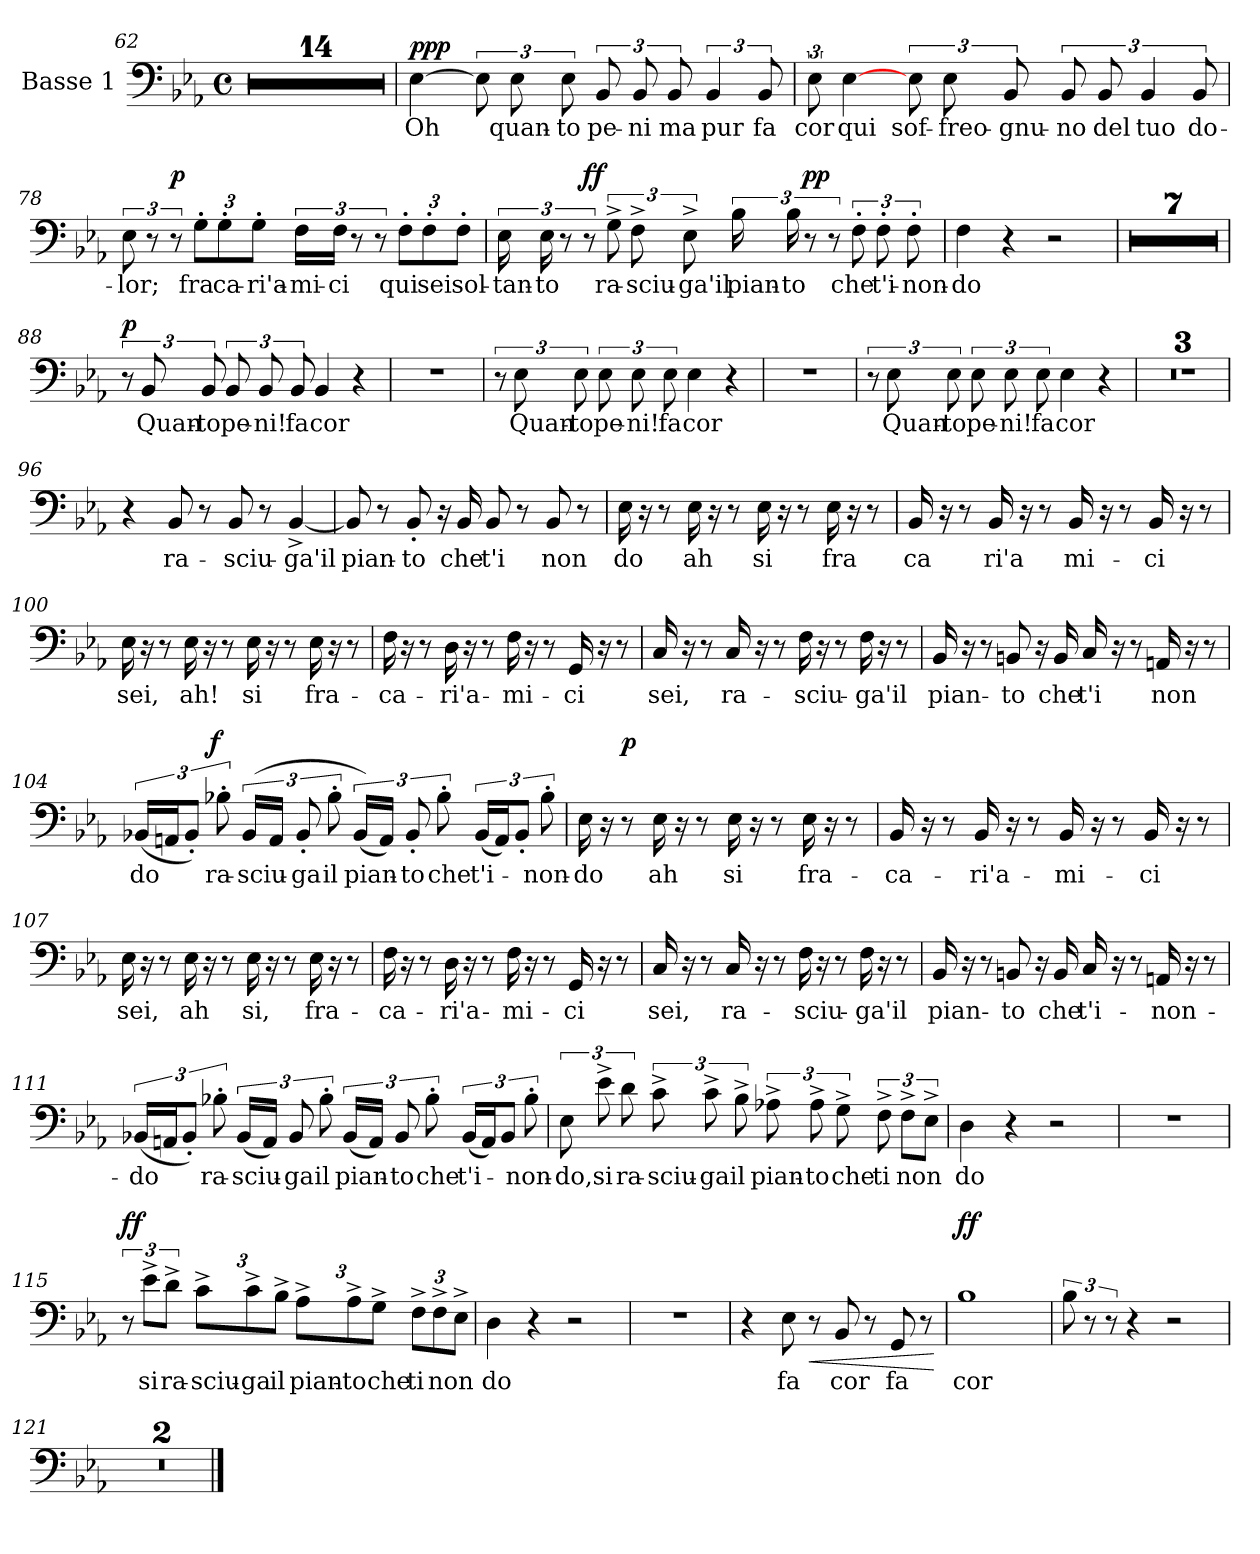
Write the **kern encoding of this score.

**kern	**text	**dynam
*part1	*part1	*part1
*staff1	*staff1	*staff1
*I"Basse 1	*	*
*I'B.1	*	*
*clefF4	*	*
*k[b-e-a-]	*	*
*E-:	*	*
*M4/4	*	*
*met(c)	*	*
=62	=62	=62
1r	.	.
=63	=63	=63
1r	.	.
=64	=64	=64
1r	.	.
=65	=65	=65
1r	.	.
!!LO:PB:g=z
=66	=66	=66
1r	.	.
=67	=67	=67
1r	.	.
=68	=68	=68
1r	.	.
=69	=69	=69
1r	.	.
!!LO:LB:g=z
=70	=70	=70
1r	.	.
=71	=71	=71
1r	.	.
!!LO:LB:g=z
=72	=72	=72
1r	.	.
=73	=73	=73
1r	.	.
!!LO:LB:g=z
=74	=74	=74
1r	.	.
=75	=75	=75
1r	.	.
!!LO:PB:g=z
=76	=76	=76
!	!	!LO:DY:b
[4E-\	Oh	ppp
12E-\]	.	.
12E-\	quan-	.
12E-\	-to	.
12BB-/	pe-	.
12BB-/	-ni	.
12BB-/	ma	.
6BB-/	pur	.
12BB-/	fa	.
!!LO:PB:g=z
=77	=77	=77
12E-\	cor	.
[4E-\	qui	.
12E-\	sof-	.
12E-\	-freo-	.
12BB-/	-gnu-	.
12BB-/	-no	.
12BB-/	del	.
6BB-/	tuo	.
12BB-/	do-	.
=78	=78	=78
12E-\	-lor;	.
12r	.	.
!	!	!LO:DY:b
12r	.	p
12G'\L	fra	.
12G'\	ca-	.
12G'\J	-ri'a-	.
24F\LL	-mi-	.
24F\JJ	-ci	.
12r	.	.
12r	.	.
12F'\L	qui	.
12F'\	sei	.
12F'\J	sol-	.
!!LO:PB:g=z
=79	=79	=79
24E-\	-tan-	.
24E-\	-to	.
12r	.	.
!	!	!LO:DY:b
12r	.	ff
12G^\	ra-	.
12F^\	-sciu-	.
12E-^\	-ga'il	.
24B-\	pian-	.
24B-\	-to	.
!	!	!LO:DY:b
12r	.	pp
12r	.	.
12F'\	che	.
12F'\	t'i-	.
12F'\	-non-	.
=80	=80	=80
4F\	-do	.
4r	.	.
2r	.	.
=81	=81	=81
1r	.	.
!!LO:LB:g=z
=82	=82	=82
1r	.	.
=83	=83	=83
1r	.	.
=84	=84	=84
1r	.	.
=85	=85	=85
1r	.	.
!!LO:PB:g=z
=86	=86	=86
1r	.	.
=87	=87	=87
1r	.	.
=88	=88	=88
!	!	!LO:DY:b
12r	.	p
12BB-/	Quan-	.
12BB-/	-to	.
12BB-/	pe-	.
12BB-/	-ni!	.
12BB-/	fa	.
4BB-/	cor	.
4r	.	.
!!LO:PB:g=z
=89	=89	=89
1r	.	.
=90	=90	=90
12r	.	.
12E-\	Quan-	.
12E-\	-to	.
12E-\	pe-	.
12E-\	-ni!	.
12E-\	fa	.
4E-\	cor	.
4r	.	.
=91	=91	=91
1r	.	.
!!LO:PB:g=z
=92	=92	=92
12r	.	.
12E-\	Quan-	.
12E-\	-to	.
12E-\	pe-	.
12E-\	-ni!	.
12E-\	fa	.
4E-\	cor	.
4r	.	.
=93	=93	=93
1r	.	.
=94	=94	=94
1r	.	.
!!LO:PB:g=z
=95	=95	=95
1r	.	.
=96	=96	=96
4r	.	.
8BB-/	ra-	.
8r	.	.
8BB-/	-sciu-	.
8r	.	.
[4BB-^/	-ga'il	.
=97	=97	=97
8BB-/]	pian-	.
8r	.	.
8BB-'/	-to	.
16r	.	.
16BB-/	che	.
8BB-/	t'i	.
8r	.	.
8BB-/	non	.
8r	.	.
!!LO:PB:g=z
=98	=98	=98
16E-\	do	.
16r	.	.
8r	.	.
16E-\	ah	.
16r	.	.
8r	.	.
16E-\	si	.
16r	.	.
8r	.	.
16E-\	fra	.
16r	.	.
8r	.	.
=99	=99	=99
16BB-/	ca	.
16r	.	.
8r	.	.
16BB-/	ri'a	.
16r	.	.
8r	.	.
16BB-/	mi-	.
16r	.	.
8r	.	.
16BB-/	-ci	.
16r	.	.
8r	.	.
!!LO:PB:g=z
=100	=100	=100
16E-\	sei,	.
16r	.	.
8r	.	.
16E-\	ah!	.
16r	.	.
8r	.	.
16E-\	si	.
16r	.	.
8r	.	.
16E-\	fra-	.
16r	.	.
8r	.	.
=101	=101	=101
16F\	-ca-	.
16r	.	.
8r	.	.
16D\	-ri'a-	.
16r	.	.
8r	.	.
16F\	-mi-	.
16r	.	.
8r	.	.
16GG/	-ci	.
16r	.	.
8r	.	.
!!LO:PB:g=z
=102	=102	=102
16C/	sei,	.
16r	.	.
8r	.	.
16C/	ra-	.
16r	.	.
8r	.	.
16F\	-sciu-	.
16r	.	.
8r	.	.
16F\	-ga'il	.
16r	.	.
8r	.	.
!!LO:PB:g=z
=103	=103	=103
16BB-/	pian-	.
16r	.	.
8r	.	.
8BBn/	-to	.
16r	.	.
16BB/	che	.
16C/	t'i	.
16r	.	.
8r	.	.
16AAn/	non	.
16r	.	.
8r	.	.
!!LO:PB:g=z
=104	=104	=104
(24BB-X/LL	do	.
24AAn/J	.	.
12BB-'/J)	.	.
!	!	!LO:DY:b
12B-X'\	ra-	f
(>24BB-/LL	-sciu-	.
24AA/JJ	.	.
12BB-'/	-ga	.
12B-'\	il	.
(24BB-/LL)	pian-	.
24AA/JJ)	.	.
12BB-'/	-to	.
12B-'\	che	.
(24BB-/LL	t'i-	.
24AA/J)	.	.
12BB-'/J	.	.
12B-'\	-non-	.
!!LO:PB:g=z
=105	=105	=105
16E-\	-do	.
16r	.	.
!	!	!LO:DY:b
8r	.	p
16E-\	ah	.
16r	.	.
8r	.	.
16E-\	si	.
16r	.	.
8r	.	.
16E-\	fra-	.
16r	.	.
8r	.	.
=106	=106	=106
16BB-/	-ca-	.
16r	.	.
8r	.	.
16BB-/	-ri'a-	.
16r	.	.
8r	.	.
16BB-/	-mi-	.
16r	.	.
8r	.	.
16BB-/	-ci	.
16r	.	.
8r	.	.
!!LO:PB:g=z
=107	=107	=107
16E-\	sei,	.
16r	.	.
8r	.	.
16E-\	ah	.
16r	.	.
8r	.	.
16E-\	si,	.
16r	.	.
8r	.	.
16E-\	fra-	.
16r	.	.
8r	.	.
=108	=108	=108
16F\	-ca-	.
16r	.	.
8r	.	.
16D\	-ri'a-	.
16r	.	.
8r	.	.
16F\	-mi-	.
16r	.	.
8r	.	.
16GG/	-ci	.
16r	.	.
8r	.	.
!!LO:PB:g=z
=109	=109	=109
16C/	sei,	.
16r	.	.
8r	.	.
16C/	ra-	.
16r	.	.
8r	.	.
16F\	-sciu-	.
16r	.	.
8r	.	.
16F\	-ga'il	.
16r	.	.
8r	.	.
!!LO:PB:g=z
=110	=110	=110
16BB-/	pian-	.
16r	.	.
8r	.	.
8BBn/	-to	.
16r	.	.
16BB/	che	.
16C/	t'i-	.
16r	.	.
8r	.	.
16AAn/	-non-	.
16r	.	.
8r	.	.
!!LO:PB:g=z
=111	=111	=111
(24BB-X/LL	-do	.
24AAn/J	.	.
12BB-'/J)	.	.
12B-X'\	ra-	.
(24BB-/LL	-sciu-	.
24AA/JJ)	.	.
12BB-/	-ga	.
12B-'\	il	.
(24BB-/LL	pian-	.
24AA/JJ)	.	.
12BB-/	-to	.
12B-'\	che	.
(24BB-/LL	t'i-	.
24AA/J)	.	.
12BB-/J	.	.
12B-'\	-non-	.
!!LO:PB:g=z
=112	=112	=112
12E-\	-do,	.
12e-^\	si	.
12d\	ra-	.
12c^\	-sciu-	.
12c^\	-ga	.
12B-^\	il	.
12A-X^\	pian-	.
12A-^\	-to	.
12G^\	che	.
12F^\	ti	.
12F^\L	non	.
12E-^\J	.	.
=113	=113	=113
4D\	do	.
4r	.	.
2r	.	.
=114	=114	=114
1r	.	.
!!LO:PB:g=z
=115	=115	=115
!	!	!LO:DY:b
12r	.	ff
12e-^\L	si	.
12d^\J	ra-	.
12c^\L	-sciu-	.
12c^\	-ga	.
12B-^\J	il	.
12A-^\L	pian-	.
12A-^\	-to	.
12G^\J	che	.
12F^\L	ti	.
12F^\	non	.
12E-^\J	.	.
=116	=116	=116
4D\	do	.
4r	.	.
2r	.	.
=117	=117	=117
1r	.	.
!!LO:PB:g=z
=118	=118	=118
4r	.	.
8E-\	fa	.
!	!	!LO:HP:b
8r	.	<
8BB-/	cor	.
8r	.	.
8GG/	fa	.
8r	.	.
.	.	[
=119	=119	=119
!	!	!LO:DY:b
1B-	cor	ff
!!LO:PB:g=z
=120	=120	=120
12B-\	.	.
12r	.	.
12r	.	.
4r	.	.
2r	.	.
=121	=121	=121
1r	.	.
=122	=122	=122
1r	.	.
==	==	==
*-	*-	*-
